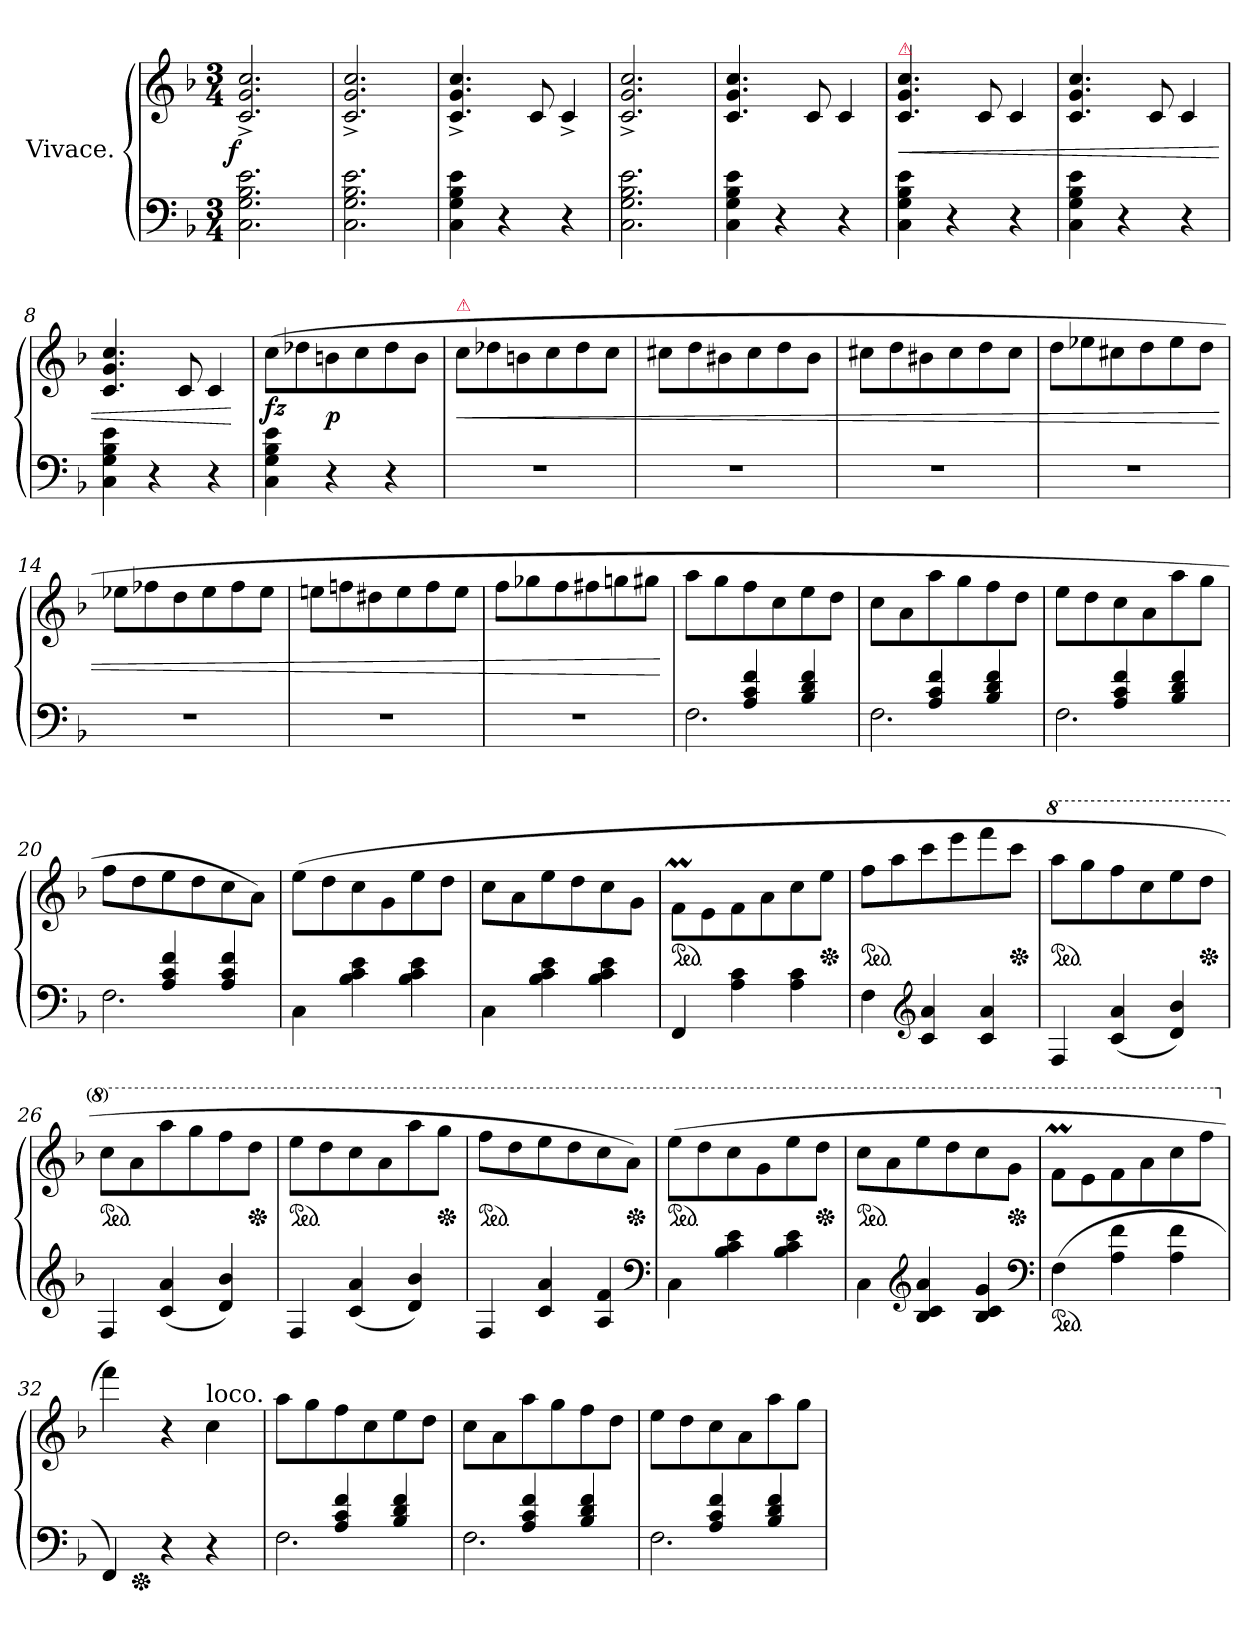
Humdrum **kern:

**kern	**kern	**dynam
*part1	*part1	*part1
*staff2	*staff1	*staff1/2
*I"Vivace.	*	*
*clefF4	*clefG2	*
*k[b-]	*k[b-]	*
*F:	*F:	*
*M3/4	*M3/4	*
=1	=1	=1
!	!	!LO:DY:rj
2.C 2.G 2.B- 2.e	2.c^ 2.g^ 2.cc^	f
=2	=2	=2
2.C 2.G 2.B- 2.e	2.c^ 2.g^ 2.cc^	.
=3	=3	=3
4C 4G 4B- 4e	4.c^ 4.g^ 4.cc^	.
4r	.	.
.	8c	.
4r	4c^	.
=4	=4	=4
2.C 2.G 2.B- 2.e	2.c^ 2.g^ 2.cc^	.
=5	=5	=5
4C 4G 4B- 4e	4.c 4.g 4.cc	.
4r	.	.
.	8c	.
4r	4c	.
=6	=6	=6
!	!LO:TX:a:color=crimson:t=⚠	!
4C 4G 4B- 4e	4.c 4.g 4.cc	<
4r	.	.
.	8c	.
4r	4c	.
=7	=7	=7
4C 4G 4B- 4e	4.c 4.g 4.cc	.
4r	.	.
.	8c	.
4r	4c	.
=8	=8	=8
4C 4G 4B- 4e	4.c 4.g 4.cc	.
4r	.	.
.	8c	.
4r	4c	.
.	.	[
=9	=9	=9
4C 4G 4B- 4e	(>8ccL	fz
.	8dd-X	.
4r	8bn	p
.	8cc	.
4r	8dd-	.
.	8bJ	.
=10	=10	=10
!	!LO:TX:a:color=crimson:t=⚠	!
2.rF	8ccL	<
.	8dd-X	.
.	8bn	.
.	8cc	.
.	8dd-	.
.	8ccJ	.
=11	=11	=11
2.rF	8cc#XL	.
.	8dd	.
.	8b#X	.
.	8cc#	.
.	8dd	.
.	8b#J	.
=12	=12	=12
2.rF	8cc#XL	.
.	8dd	.
.	8b#X	.
.	8cc#	.
.	8dd	.
.	8cc#J	.
=13	=13	=13
2.rF	8ddL	.
.	8ee-X	.
.	8cc#X	.
.	8dd	.
.	8ee-	.
.	8ddJ	.
=14	=14	=14
2.rF	8ee-XL	.
.	8ff-X	.
.	8dd	.
.	8ee-	.
.	8ff-	.
.	8ee-J	.
=15	=15	=15
2.rF	8eenL	.
.	8ffn	.
.	8dd#X	.
.	8ee	.
.	8ff	.
.	8eeJ	.
=16	=16	=16
2.rF	8ffL	.
.	8gg-X	.
.	8ff	.
.	8ff#X	.
.	8ggn	.
.	8gg#XJ	.
.	.	[
=17	=17	=17
*^	*	*
4ryy	2.F	8aaL	.
.	.	8gg	.
4A 4c 4f	.	8ff	.
.	.	8cc	.
4B- 4d 4f	.	8ee	.
.	.	8ddJ	.
=18	=18	=18	=18
4ryy	2.F	8ccL	.
.	.	8a	.
4A 4c 4f	.	8aa	.
.	.	8gg	.
4B- 4d 4f	.	8ff	.
.	.	8ddJ	.
=19	=19	=19	=19
4ryy	2.F	8eeL	.
.	.	8dd	.
4A 4c 4f	.	8cc	.
.	.	8a	.
4B- 4d 4f	.	8aa	.
.	.	8ggJ	.
=20	=20	=20	=20
4ryy	2.F	8ffL	.
.	.	8dd	.
4A 4c 4f	.	8ee	.
.	.	8dd	.
4A 4c 4f	.	8cc	.
.	.	8aJ)	.
*v	*v	*	*
=21	=21	=21
4C\	(8eeL	.
.	8dd	.
4B- 4c 4e	8cc	.
.	8g	.
4B- 4c 4e	8ee	.
.	8ddJ	.
=22	=22	=22
4C\	8ccL	.
.	8a	.
4B- 4c 4e	8ee	.
.	8dd	.
4B- 4c 4e	8cc	.
.	8gJ	.
=23	=23	=23
*	*ped	*
4FF	8fM\L	.
.	8e	.
4A 4c	8f	.
.	8a	.
4A 4c	8cc	.
*	*Xped	*
.	8eeJ	.
=24	=24	=24
*	*ped	*
4F	8ffL	.
.	8aa	.
*clefG2	*	*
4c 4a	8ccc	.
.	8eee	.
4c 4a	8fff	.
*	*Xped	*
.	8cccJ	.
=25	=25	=25
*	*8va	*
*	*ped	*
4F	8aaaL	.
.	8ggg	.
(4c 4a	8fff	.
.	8ccc	.
4d 4b-)	8eee	.
*	*Xped	*
.	8dddJ	.
=26	=26	=26
*	*ped	*
4F	8cccL	.
.	8aa	.
(4c 4a	8aaa	.
.	8ggg	.
4d 4b-)	8fff	.
*	*Xped	*
.	8dddJ	.
=27	=27	=27
*	*ped	*
4F	8eeeL	.
.	8ddd	.
(4c 4a	8ccc	.
.	8aa	.
4d 4b-)	8aaa	.
*	*Xped	*
.	8gggJ	.
=28	=28	=28
*	*ped	*
4F	8fffL	.
.	8ddd	.
4c 4a	8eee	.
.	8ddd	.
4A 4f	8ccc	.
*	*Xped	*
.	8aaJ)	.
*clefF4	*	*
=29	=29	=29
*	*ped	*
4C\	(8eeeL	.
.	8ddd	.
4B- 4c 4e	8ccc	.
.	8gg	.
4B- 4c 4e	8eee	.
*	*Xped	*
.	8dddJ	.
=30	=30	=30
*	*ped	*
4C\	8cccL	.
.	8aa	.
*clefG2	*	*
4B- 4c 4a	8eee	.
.	8ddd	.
4B- 4c 4g	8ccc	.
*	*Xped	*
.	8ggJ	.
*clefF4	*	*
=31	=31	=31
*ped	*	*
(>4F	8ffM\L	.
.	8ee	.
4A 4f	8ff	.
.	8aa	.
4A 4f	8ccc	.
.	8fffJ	.
=32	=32	=32
*	*X8va	*
*	*^	*
4FF)	4fff)	8ryy	.
*Xped	*	*	*
.	.	2ryy	.
4r	4r	.	.
!	!LO:TX:a:t=loco.	!	!
4r	4cc	.	.
.	.	8ryy	.
*	*v	*v	*
=33	=33	=33
*^	*	*
4ryy	2.F	8aaL	.
.	.	8gg	.
4A 4c 4f	.	8ff	.
.	.	8cc	.
4B- 4d 4f	.	8ee	.
.	.	8ddJ	.
=34	=34	=34	=34
4ryy	2.F	8ccL	.
.	.	8a	.
4A 4c 4f	.	8aa	.
.	.	8gg	.
4B- 4d 4f	.	8ff	.
.	.	8ddJ	.
=35	=35	=35	=35
4ryy	2.F	8eeL	.
.	.	8dd	.
4A 4c 4f	.	8cc	.
.	.	8a	.
4B- 4d 4f	.	8aa	.
.	.	8ggJ	.
*v	*v	*	*
=	=	=
*-	*-	*-
